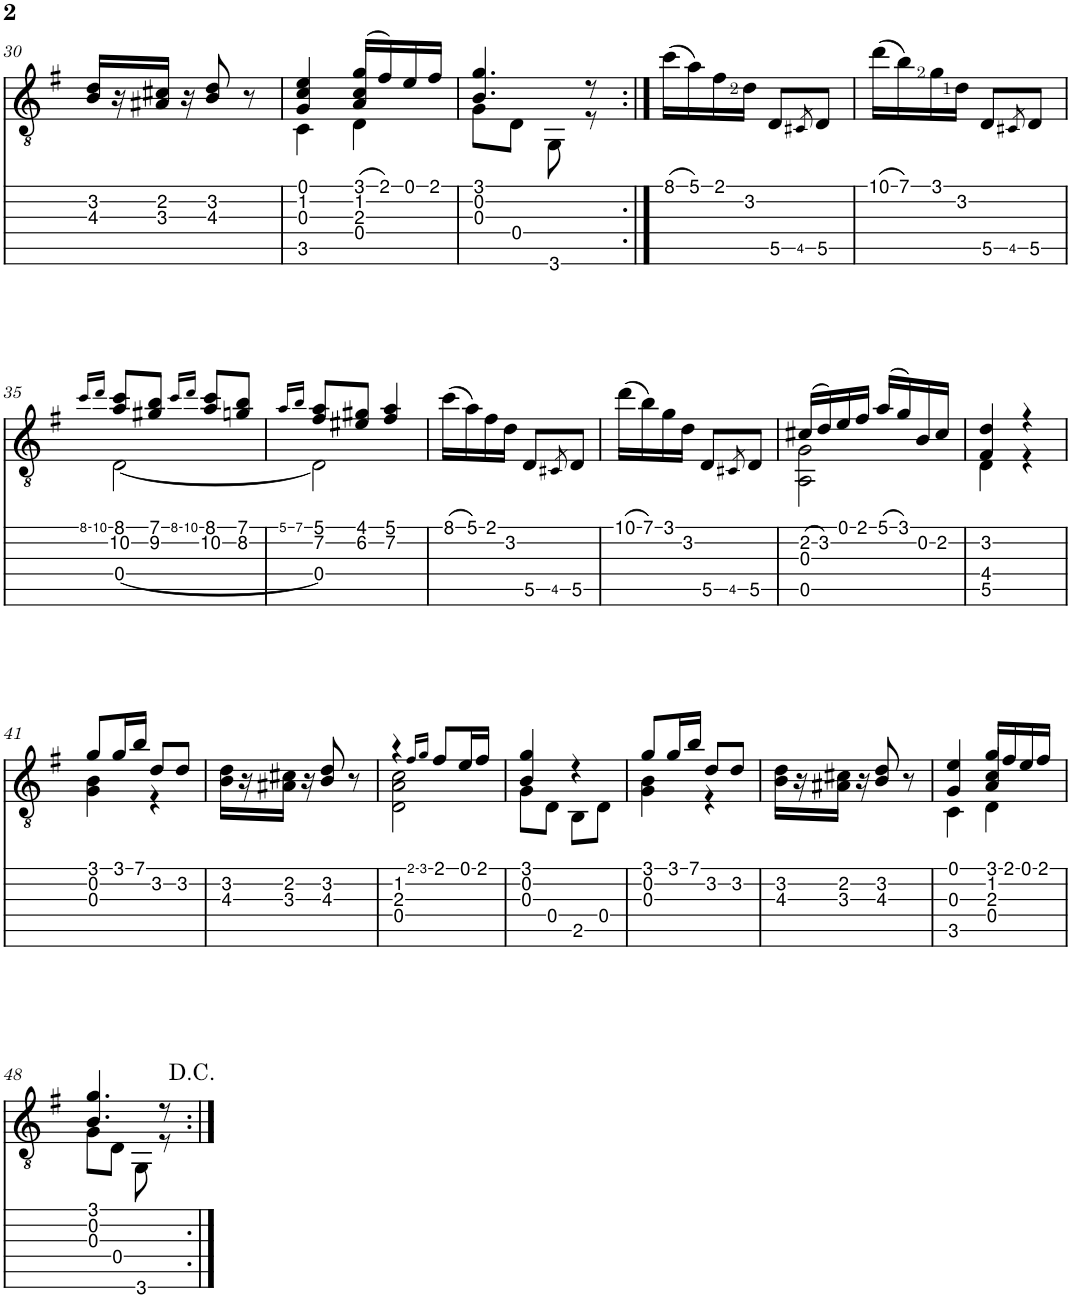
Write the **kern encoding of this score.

**kern	**kern
*part1	*part1
*staff2	*staff1
*I"Classical Guitar	*
*I'Guit.	*
!!LO:PB:g=z
*	*clefGv2
*k[f#]	*k[f#]
*G:	*G:
*M2/4	*M2/4
=30	=30
16B 16d	16B/ 16d/LL
16r	16r
16A#X 16c#X	16A#X/ 16c#X/JJ
16r	16r
8B 8d	8B/ 8d/
8r	8r
=31	=31
*^	*^
4G 4c 4e	4C	4G/ 4c/ 4e/	4C\
16A\ 16c\ 16g\LL	4D	(16A/ 16c/ 16g/LL	4D\
16f#J	.	16f#/)	.
16eL	.	16e/	.
16f#JJ	.	16f#/JJ	.
=32	=32	=32	=32
4.B 4.g	8GL	4.B/ 4.g/	8G\L
.	8DJ	.	8D\J
.	8GG	.	8GG\
8r	8r	8r	8r
*v	*v	*	*
*	*v	*v
=33:|!	=33:|!
16ccLL	(16cc\LL
16aJ	16a\)
16f#L	16f#\
16dJJ	16d\JJ
8DL	8D/L
qC#X	8qC#X/
8DJ	8D/J
=34	=34
16ddLL	(16dd\LL
16bJ	16b\)
16gL	16g\
16dJJ	16d\JJ
8DL	8D/L
qC#X	8qC#X/
8DJ	8D/J
!!LO:LB:g=z
=35	=35
qcc	16qcc/LL
qdd	16qdd/JJ
*^	*^
8a\ 8cc\L	[2D	8a/ 8cc/L	[2D\
8g#X\ 8b\J	.	8g#X/ 8b/J	.
qcc	.	16qcc/LL	.
qdd	.	16qdd/JJ	.
8a\ 8cc\L	.	8a/ 8cc/L	.
8gn\ 8b\J	.	8gn/ 8b/J	.
=36	=36	=36	=36
qa	.	16qa/LL	.
qb	.	16qb/JJ	.
8f#\ 8a\L	2D]	8f#/ 8a/L	2D\]
8e#X\ 8g#X\J	.	8e#X/ 8g#X/J	.
4f# 4a	.	4f#/ 4a/	.
*v	*v	*	*
*	*v	*v
=37	=37
16ccLL	(16cc\LL
16aJ	16a\)
16f#L	16f#\
16dJJ	16d\JJ
8DL	8D/L
qC#X	8qC#X/
8DJ	8D/J
=38	=38
16ddLL	(16dd\LL
16bJ	16b\)
16gL	16g\
16dJJ	16d\JJ
8DL	8D/L
qC#X	8qC#X/
8DJ	8D/J
=39	=39
*^	*^
16c#XLL	2AA 2G	(16c#X/LL	2AA\ 2G\
16dJ	.	16d/)	.
16eL	.	16e/	.
16f#JJ	.	16f#/JJ	.
16aLL	.	(16a/LL	.
16gJ	.	16g/)	.
16BL	.	16B/	.
16c#JJ	.	16c#/JJ	.
=40	=40	=40	=40
4F# 4d	4D	4F#/ 4d/	4D\
4r	4r	4r	4r
!!LO:LB:g=z	!!
=41	=41	=41	=41
8gL	4G 4B	8g/L	4G\ 4B\
16gL	.	16g/L	.
16bJJ	.	16b/JJ	.
8dL	4r	8d/L	4r
8dJ	.	8d/J	.
*v	*v	*	*
*	*v	*v
=42	=42
16B 16d	16B\ 16d\LL
16r	16r
16A#X 16c#X	16A#X\ 16c#X\JJ
16r	16r
8B 8d	8B/ 8d/
8r	8r
=43	=43
*^	*^
4r	2D 2A 2c	4r	2D\ 2A\ 2c\
qf#	.	16qf#/LL	.
qg	.	16qg/JJ	.
8f#L	.	8f#/L	.
16eL	.	16e/L	.
16f#JJ	.	16f#/JJ	.
=44	=44	=44	=44
4B 4g	8GL	4B/ 4g/	8G\L
.	8DJ	.	8D\J
4r	8BBL	4r	8BB\L
.	8DJ	.	8D\J
=45	=45	=45	=45
8gL	4G 4B	8g/L	4G\ 4B\
16gL	.	16g/L	.
16bJJ	.	16b/JJ	.
8dL	4r	8d/L	4r
8dJ	.	8d/J	.
*v	*v	*	*
*	*v	*v
=46	=46
16B 16d	16B\ 16d\LL
16r	16r
16A#X 16c#X	16A#X\ 16c#X\JJ
16r	16r
8B 8d	8B/ 8d/
8r	8r
=47	=47
*^	*^
*	*^	*	*^
4G 4e	4C	4r	4G/ 4e/	4C\	4ryy
16gLL	4D	4A 4c	16g/LL	4D\	4A/ 4c/
16f#J	.	.	16f#/	.	.
16eL	.	.	16e/	.	.
16f#JJ	.	.	16f#/JJ	.	.
*	*v	*v	*	*	*
*	*	*	*v	*v
!!LO:LB:g=z
=48	=48	=48	=48
4.B 4.g	8GL	4.B/ 4.g/	8G\L
.	8DJ	.	8D\J
.	8GG	.	8GG\
8r	8r	8r	8r
*v	*v	*	*
*	*v	*v
=:|!	=:|!
*-	*-
